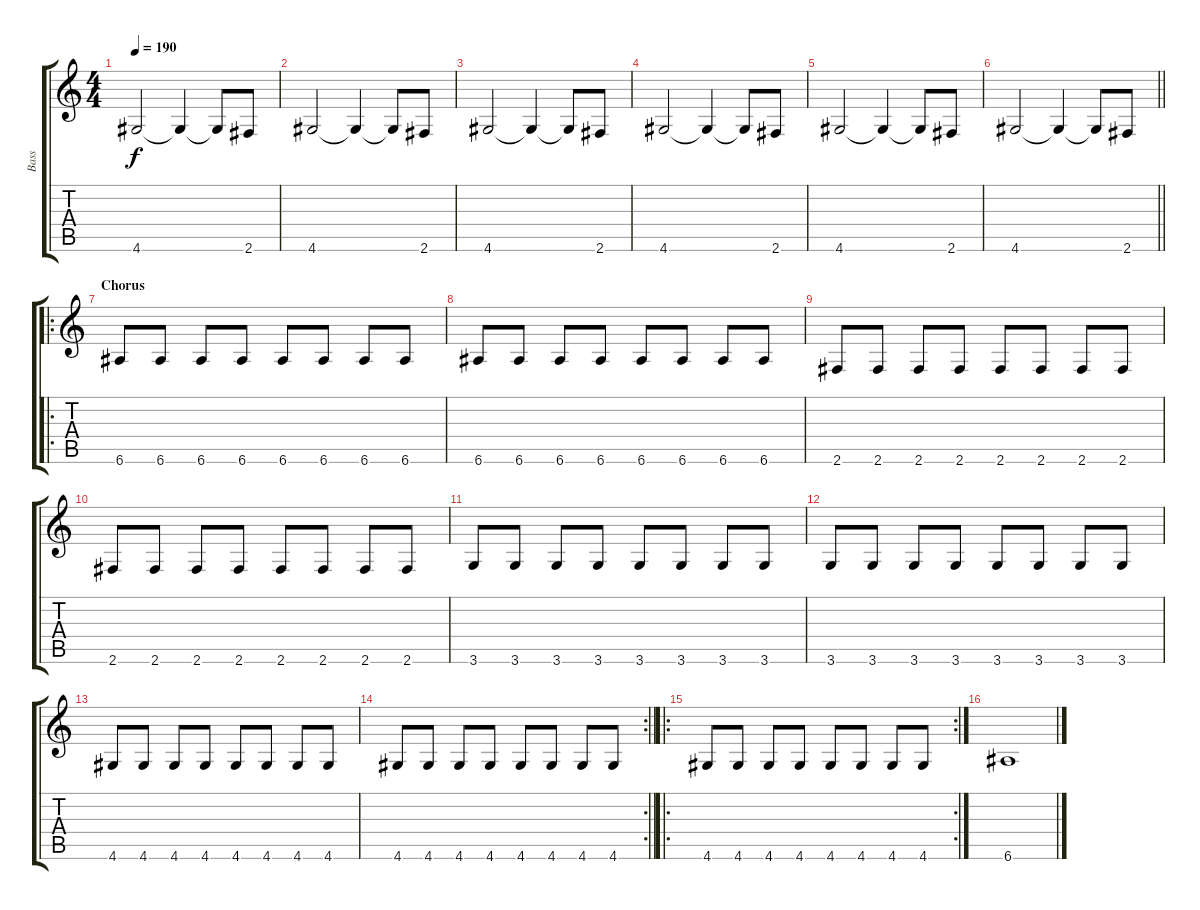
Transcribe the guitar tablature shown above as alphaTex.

\track ("Bass" "Bass") {instrument electricbassfinger}
\staff {score tabs}
\tuning (E4 B3 G3 D3 A2 E2) {hide}
\ts (4 4)
\tempo 190
\clef g2
\ks c
4.6.2{dy f} 4.6{t}.4 4.6{t}.8 2.6.8 |
4.6.2 4.6{t}.4 4.6{t}.8 2.6.8 |
4.6.2 4.6{t}.4 4.6{t}.8 2.6.8 |
4.6.2 4.6{t}.4 4.6{t}.8 2.6.8 |
4.6.2 4.6{t}.4 4.6{t}.8 2.6.8 |
\barLineRight lightlight
4.6.2 4.6{t}.4 4.6{t}.8 2.6.8 |
\ro
\section ("" "Chorus")
6.6.8 6.6.8 6.6.8 6.6.8 6.6.8 6.6.8 6.6.8 6.6.8 |
6.6.8 6.6.8 6.6.8 6.6.8 6.6.8 6.6.8 6.6.8 6.6.8 |
2.6.8 2.6.8 2.6.8 2.6.8 2.6.8 2.6.8 2.6.8 2.6.8 |
2.6.8 2.6.8 2.6.8 2.6.8 2.6.8 2.6.8 2.6.8 2.6.8 |
3.6.8 3.6.8 3.6.8 3.6.8 3.6.8 3.6.8 3.6.8 3.6.8 |
3.6.8 3.6.8 3.6.8 3.6.8 3.6.8 3.6.8 3.6.8 3.6.8 |
4.6.8 4.6.8 4.6.8 4.6.8 4.6.8 4.6.8 4.6.8 4.6.8 |
\rc 2
\barLineRight lightlight
4.6.8 4.6.8 4.6.8 4.6.8 4.6.8 4.6.8 4.6.8 4.6.8 |
\ro
\rc 2
4.6.8 4.6.8 4.6.8 4.6.8 4.6.8 4.6.8 4.6.8 4.6.8 |
6.6.1
